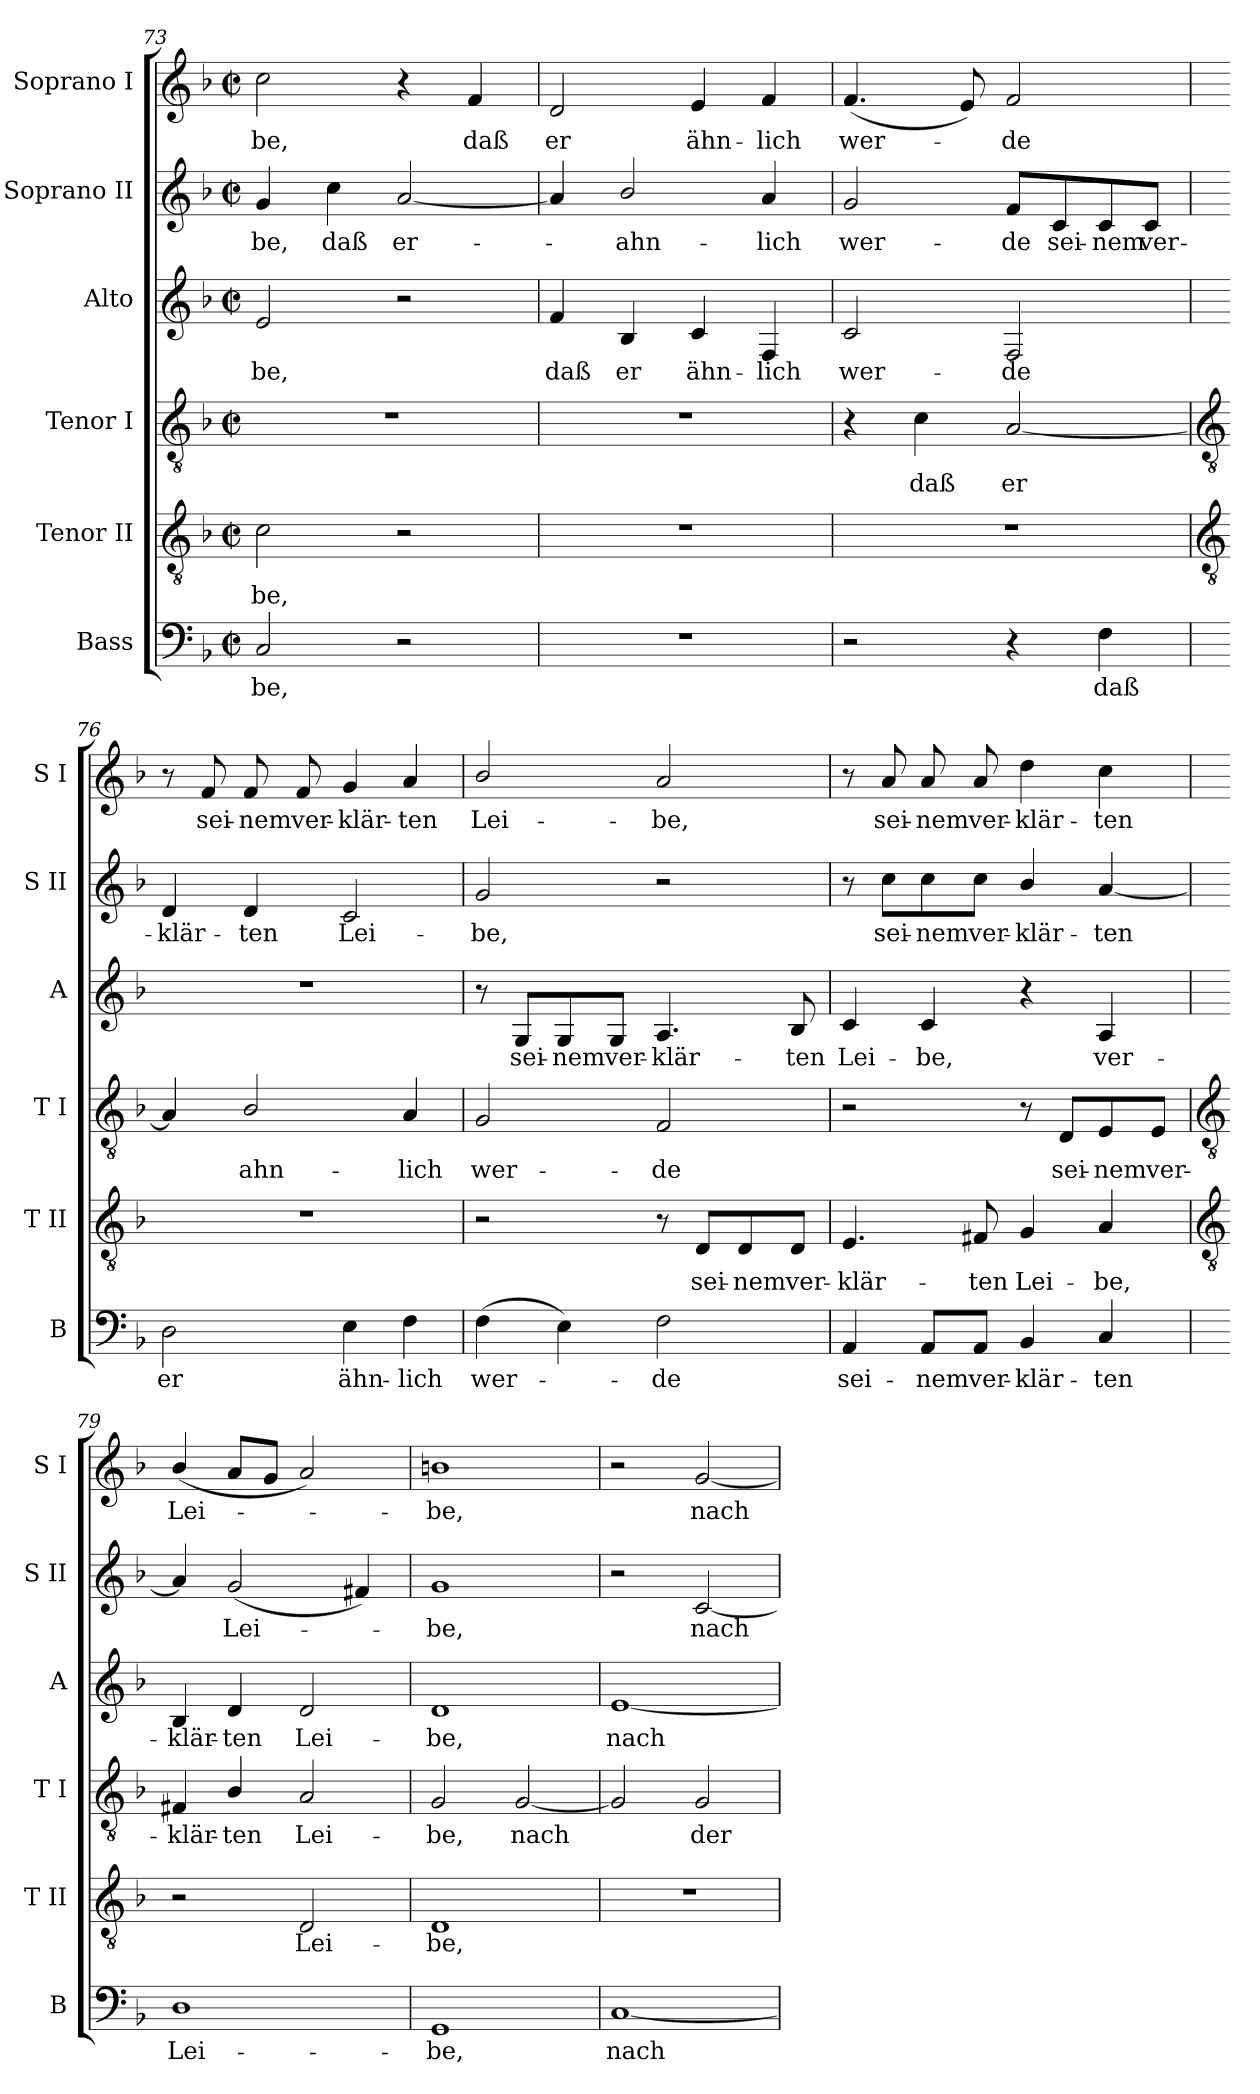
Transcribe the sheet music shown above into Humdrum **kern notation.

**kern	**text	**kern	**text	**kern	**text	**kern	**text	**kern	**text	**kern	**text
*part6	*part6	*part5	*part5	*part4	*part4	*part3	*part3	*part2	*part2	*part1	*part1
*staff6	*staff6	*staff5	*staff5	*staff4	*staff4	*staff3	*staff3	*staff2	*staff2	*staff1	*staff1
*I"Bass	*	*I"Tenor II	*	*I"Tenor I	*	*I"Alto	*	*I"Soprano II	*	*I"Soprano I	*
*I'B	*	*I'T II	*	*I'T I	*	*I'A	*	*I'S II	*	*I'S I	*
*clefF4	*	*clefGv2	*	*clefGv2	*	*clefG2	*	*clefG2	*	*clefG2	*
*k[b-]	*	*k[b-]	*	*k[b-]	*	*k[b-]	*	*k[b-]	*	*k[b-]	*
*F:	*	*F:	*	*F:	*	*F:	*	*F:	*	*F:	*
*M2/2	*	*M2/2	*	*M2/2	*	*M2/2	*	*M2/2	*	*M2/2	*
*met(c|)	*	*met(c|)	*	*met(c|)	*	*met(c|)	*	*met(c|)	*	*met(c|)	*
=73	=73	=73	=73	=73	=73	=73	=73	=73	=73	=73	=73
!	!LO:LY:b	!	!LO:LY:b	!	!	!	!LO:LY:b	!	!LO:LY:b	!	!LO:LY:b
2C	-be,	2c	-be,	1r	.	2e	-be,	4g	be,	2cc	be,
!	!	!	!	!	!	!	!	!	!LO:LY:b	!	!
.	.	.	.	.	.	.	.	4cc	daß	.	.
!	!	!	!	!	!	!	!	!	!LO:LY:b	!	!
2r	.	2r	.	.	.	2r	.	[2a	er-	4r	.
!	!	!	!	!	!	!	!	!	!	!	!LO:LY:b
.	.	.	.	.	.	.	.	.	.	4f	daß
=74	=74	=74	=74	=74	=74	=74	=74	=74	=74	=74	=74
!	!	!	!	!	!	!	!LO:LY:b	!	!	!	!LO:LY:b
1r	.	1r	.	1r	.	4f	daß	4a]	.	2d	er
!	!	!	!	!	!	!	!LO:LY:b	!	!LO:LY:b	!	!
.	.	.	.	.	.	4B-	er	2b-/	ahn-	.	.
!	!	!	!	!	!	!	!LO:LY:b	!	!	!	!LO:LY:b
.	.	.	.	.	.	4c	ähn-	.	.	4e	ähn-
!	!	!	!	!	!	!	!LO:LY:b	!	!LO:LY:b	!	!LO:LY:b
.	.	.	.	.	.	4F	-lich	4a	-lich	4f	-lich
=75	=75	=75	=75	=75	=75	=75	=75	=75	=75	=75	=75
!	!	!	!	!	!	!	!LO:LY:b	!	!LO:LY:b	!	!LO:LY:b
2r	.	1r	.	4r	.	2c	wer-	2g	wer-	(<4.f	wer-
!	!	!	!	!	!LO:LY:b	!	!	!	!	!	!
.	.	.	.	4c	daß	.	.	.	.	.	.
.	.	.	.	.	.	.	.	.	.	8e)	.
!	!	!	!	!	!LO:LY:b	!	!LO:LY:b	!	!LO:LY:b	!	!LO:LY:b
4r	.	.	.	[2A	er	2F	-de	8f/L	-de	2f	de
!	!	!	!	!	!	!	!	!	!LO:LY:b	!	!
.	.	.	.	.	.	.	.	8c/	sei-	.	.
!	!LO:LY:b	!	!	!	!	!	!	!	!LO:LY:b	!	!
4F	daß	.	.	.	.	.	.	8c/	-nem	.	.
!	!	!	!	!	!	!	!	!	!LO:LY:b	!	!
.	.	.	.	.	.	.	.	8c/J	ver-	.	.
!!LO:LB:g=z
=76	=76	=76	=76	=76	=76	=76	=76	=76	=76	=76	=76
*	*	*clefGv2	*	*clefGv2	*	*	*	*	*	*	*
!	!LO:LY:b	!	!	!	!	!	!	!	!LO:LY:b	!	!
2D	er	1r	.	4A]	.	1r	.	4d	-klär-	8r	.
!	!	!	!	!	!	!	!	!	!	!	!LO:LY:b
.	.	.	.	.	.	.	.	.	.	8f	sei-
!	!	!	!	!	!LO:LY:b	!	!	!	!LO:LY:b	!	!LO:LY:b
.	.	.	.	2B-/	ahn-	.	.	4d	-ten	8f	-nem
!	!	!	!	!	!	!	!	!	!	!	!LO:LY:b
.	.	.	.	.	.	.	.	.	.	8f	ver-
!	!LO:LY:b	!	!	!	!	!	!	!	!LO:LY:b	!	!LO:LY:b
4E	ähn-	.	.	.	.	.	.	2c	Lei-	4g	-klär-
!	!LO:LY:b	!	!	!	!LO:LY:b	!	!	!	!	!	!LO:LY:b
4F	-lich	.	.	4A	-lich	.	.	.	.	4a	-ten
=77	=77	=77	=77	=77	=77	=77	=77	=77	=77	=77	=77
!	!LO:LY:b	!	!	!	!LO:LY:b	!	!	!	!LO:LY:b	!	!LO:LY:b
(>4F	wer-	2r	.	2G	wer-	8r	.	2g	-be,	2b-/	Lei-
!	!	!	!	!	!	!	!LO:LY:b	!	!	!	!
.	.	.	.	.	.	8G/L	sei-	.	.	.	.
!	!	!	!	!	!	!	!LO:LY:b	!	!	!	!
4E)	.	.	.	.	.	8G/	-nem	.	.	.	.
!	!	!	!	!	!	!	!LO:LY:b	!	!	!	!
.	.	.	.	.	.	8G/J	ver-	.	.	.	.
!	!LO:LY:b	!	!	!	!LO:LY:b	!	!LO:LY:b	!	!	!	!LO:LY:b
2F	de	8r	.	2F	-de	4.A	-klär-	2r	.	2a	-be,
!	!	!	!LO:LY:b	!	!	!	!	!	!	!	!
.	.	8D/L	sei-	.	.	.	.	.	.	.	.
!	!	!	!LO:LY:b	!	!	!	!	!	!	!	!
.	.	8D/	-nem	.	.	.	.	.	.	.	.
!	!	!	!LO:LY:b	!	!	!	!LO:LY:b	!	!	!	!
.	.	8D/J	ver-	.	.	8B-	-ten	.	.	.	.
=78	=78	=78	=78	=78	=78	=78	=78	=78	=78	=78	=78
!	!LO:LY:b	!	!LO:LY:b	!	!	!	!LO:LY:b	!	!	!	!
4AA	sei-	4.E	-klär-	2r	.	4c	Lei-	8r	.	8r	.
!	!	!	!	!	!	!	!	!	!LO:LY:b	!	!LO:LY:b
.	.	.	.	.	.	.	.	8cc\L	sei-	8a	sei-
!	!LO:LY:b	!	!	!	!	!	!LO:LY:b	!	!LO:LY:b	!	!LO:LY:b
8AA/L	-nem	.	.	.	.	4c	-be,	8cc\	-nem	8a	-nem
!	!LO:LY:b	!	!LO:LY:b	!	!	!	!	!	!LO:LY:b	!	!LO:LY:b
8AA/J	ver-	8F#X	-ten	.	.	.	.	8cc\J	ver-	8a	ver-
!	!LO:LY:b	!	!LO:LY:b	!	!	!	!	!	!LO:LY:b	!	!LO:LY:b
4BB-	-klär-	4G	Lei-	8r	.	4r	.	4b-/	-klär-	4dd	-klär-
!	!	!	!	!	!LO:LY:b	!	!	!	!	!	!
.	.	.	.	8D/L	sei-	.	.	.	.	.	.
!	!LO:LY:b	!	!LO:LY:b	!	!LO:LY:b	!	!LO:LY:b	!	!LO:LY:b	!	!LO:LY:b
4C	-ten	4A	-be,	8E/	-nem	4A	ver-	[4a	-ten	4cc	-ten
!	!	!	!	!	!LO:LY:b	!	!	!	!	!	!
.	.	.	.	8E/J	ver-	.	.	.	.	.	.
!!LO:LB:g=z
=79	=79	=79	=79	=79	=79	=79	=79	=79	=79	=79	=79
*	*	*clefGv2	*	*clefGv2	*	*	*	*	*	*	*
!	!LO:LY:b	!	!	!	!LO:LY:b	!	!LO:LY:b	!	!	!	!LO:LY:b
1D	Lei-	2r	.	4F#X	-klär-	4B-	-klär-	4a]	.	(<4b-/	Lei-
!	!	!	!	!	!LO:LY:b	!	!LO:LY:b	!	!LO:LY:b	!	!
.	.	.	.	4B-/	-ten	4d	-ten	(<2g	Lei-	8aL	.
.	.	.	.	.	.	.	.	.	.	8gJ	.
!	!	!	!LO:LY:b	!	!LO:LY:b	!	!LO:LY:b	!	!	!	!
.	.	2D	Lei-	2A	Lei-	2d	Lei-	.	.	2a)	.
.	.	.	.	.	.	.	.	4f#X)	.	.	.
=80	=80	=80	=80	=80	=80	=80	=80	=80	=80	=80	=80
!	!LO:LY:b	!	!LO:LY:b	!	!LO:LY:b	!	!LO:LY:b	!	!LO:LY:b	!	!LO:LY:b
1GG	-be,	1D	-be,	2G	-be,	1d	-be,	1g	be,	1bn	be,
!	!	!	!	!	!LO:LY:b	!	!	!	!	!	!
.	.	.	.	[2G	nach	.	.	.	.	.	.
=81	=81	=81	=81	=81	=81	=81	=81	=81	=81	=81	=81
!	!LO:LY:b	!	!	!	!	!	!LO:LY:b	!	!	!	!
[1C	nach	1r	.	2G]	.	[1e	nach	2r	.	2r	.
!	!	!	!	!	!LO:LY:b	!	!	!	!LO:LY:b	!	!LO:LY:b
.	.	.	.	2G	der	.	.	[2c	nach	[2g	nach
=	=	=	=	=	=	=	=	=	=	=	=
*-	*-	*-	*-	*-	*-	*-	*-	*-	*-	*-	*-
